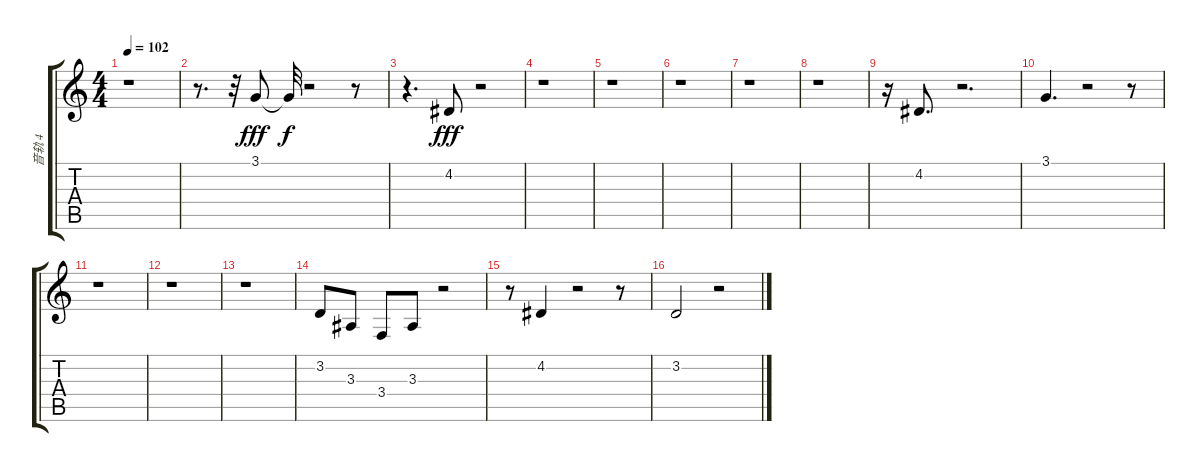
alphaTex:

\track ("音轨 4" "音轨 4") {instrument orchestralharp}
\staff {score tabs}
\tuning (E4 B3 G3 D3 A2 E2) {hide}
\ts (4 4)
\tempo 102
\clef g2
\ks c
r.1{dy fff} |
r.8{d} r.32 3.1.8 3.1{t}.32{dy f} r.2 r.8 |
r.4{d} 4.2.8{dy fff} r.2 |
r.1 |
r.1 |
r.1 |
r.1 |
r.1 |
r.16 4.2.8{d} r.2{d} |
3.1.4{d} r.2 r.8 |
r.1 |
r.1 |
r.1 |
3.2.8 3.3.8 3.4.8 3.3.8 r.2 |
r.8 4.2.4 r.2 r.8 |
3.2.2 r.2
